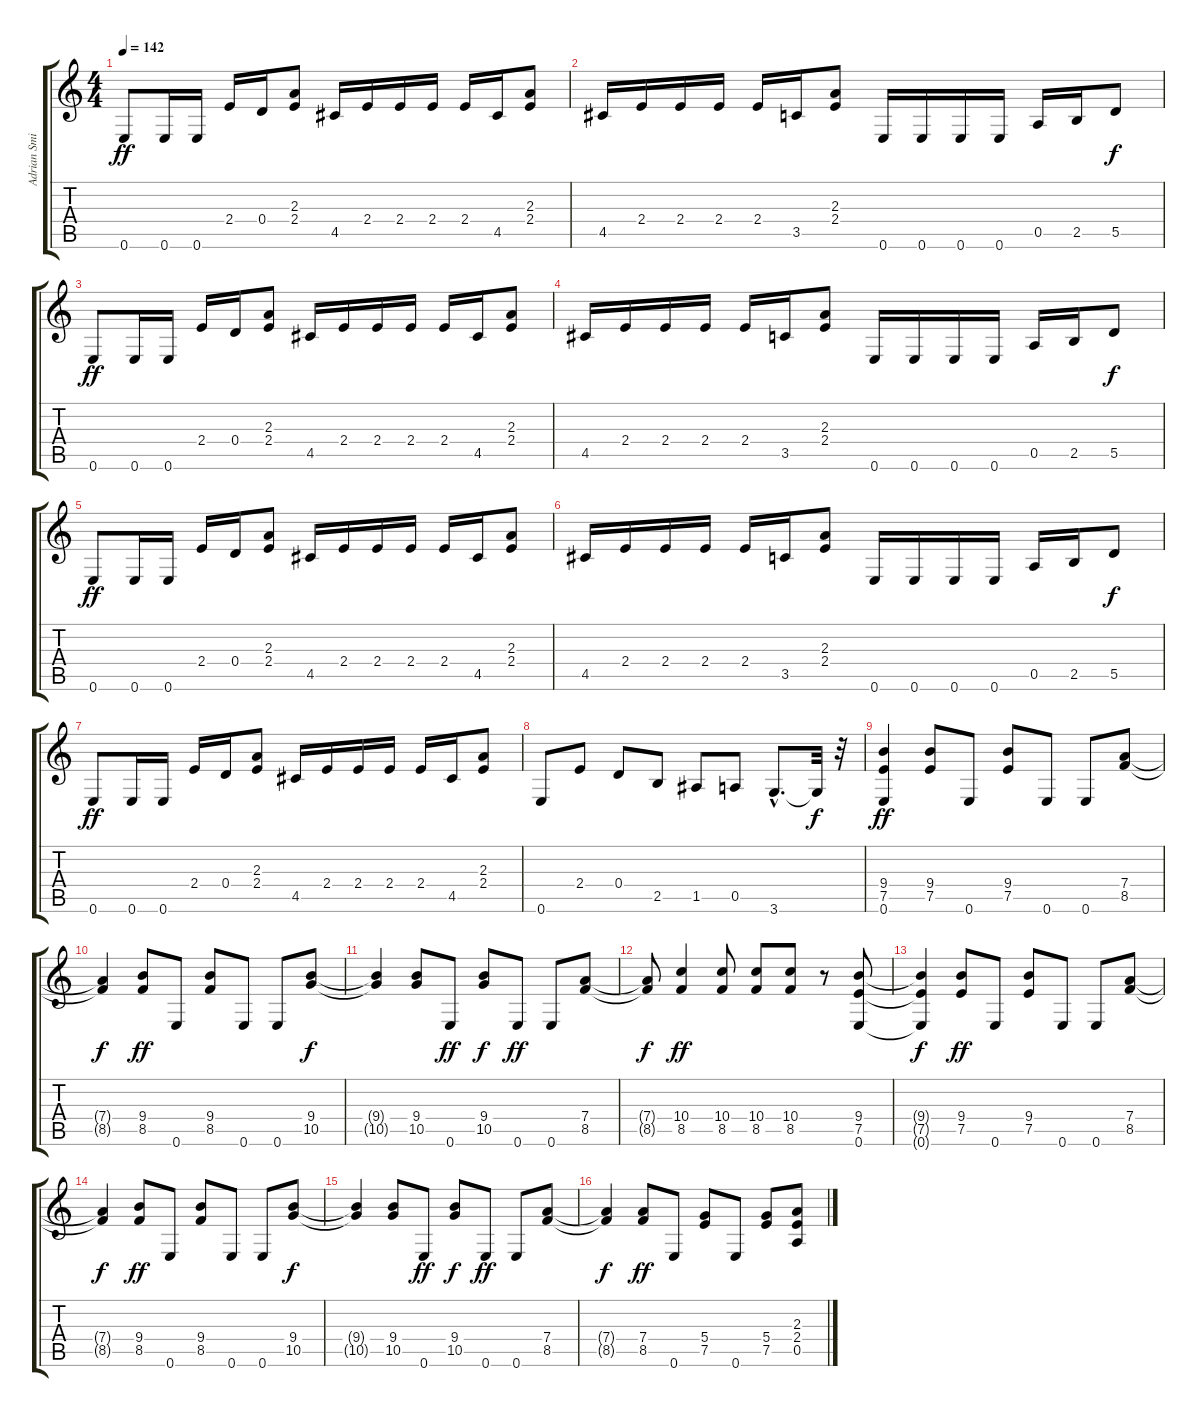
\track ("Adrian Smith" "Adrian Smi") {instrument overdrivenguitar}
\staff {score tabs}
\tuning (E4 B3 G3 D3 A2 E2) {hide}
\ts (4 4)
\tempo 142
\clef g2
\ks c
0.6.8{dy ff} 0.6.16 0.6.16 2.4.16 0.4.16 (2.3 2.4).8 4.5.16 2.4.16 2.4.16 2.4.16 2.4.16 4.5.16 (2.3 2.4).8 |
4.5.16 2.4.16 2.4.16 2.4.16 2.4.16 3.5.16 (2.3 2.4).8 0.6.16 0.6.16 0.6.16 0.6.16 0.5.16 2.5.16 5.5.8{dy f} |
0.6.8{dy ff} 0.6.16 0.6.16 2.4.16 0.4.16 (2.3 2.4).8 4.5.16 2.4.16 2.4.16 2.4.16 2.4.16 4.5.16 (2.3 2.4).8 |
4.5.16 2.4.16 2.4.16 2.4.16 2.4.16 3.5.16 (2.3 2.4).8 0.6.16 0.6.16 0.6.16 0.6.16 0.5.16 2.5.16 5.5.8{dy f} |
0.6.8{dy ff} 0.6.16 0.6.16 2.4.16 0.4.16 (2.3 2.4).8 4.5.16 2.4.16 2.4.16 2.4.16 2.4.16 4.5.16 (2.3 2.4).8 |
4.5.16 2.4.16 2.4.16 2.4.16 2.4.16 3.5.16 (2.3 2.4).8 0.6.16 0.6.16 0.6.16 0.6.16 0.5.16 2.5.16 5.5.8{dy f} |
0.6.8{dy ff} 0.6.16 0.6.16 2.4.16 0.4.16 (2.3 2.4).8 4.5.16 2.4.16 2.4.16 2.4.16 2.4.16 4.5.16 (2.3 2.4).8 |
0.6.8 2.4.8 0.4.8 2.5.8 1.5.8 0.5.8 3.6{hac}.8{d} 3.6{t}.32{dy f} r.32 |
(9.4 7.5 0.6).4{dy ff} (9.4 7.5).8 0.6.8 (9.4 7.5).8 0.6.8 0.6.8 (7.4 8.5).8 |
(7.4{t} 8.5{t}).4{dy f} (9.4 8.5).8{dy ff} 0.6.8 (9.4 8.5).8 0.6.8 0.6.8 (9.4 10.5).8{dy f} |
(9.4{t} 10.5{t}).4 (9.4 10.5).8 0.6.8{dy ff} (9.4 10.5).8{dy f} 0.6.8{dy ff} 0.6.8 (7.4 8.5).8 |
(7.4{t} 8.5{t}).8{dy f} (10.4 8.5).4{dy ff} (10.4 8.5).8 (10.4 8.5).8 (10.4 8.5).8 r.8 (9.4 7.5 0.6).8 |
(9.4{t} 7.5{t} 0.6{t}).4{dy f} (9.4 7.5).8{dy ff} 0.6.8 (9.4 7.5).8 0.6.8 0.6.8 (7.4 8.5).8 |
(7.4{t} 8.5{t}).4{dy f} (9.4 8.5).8{dy ff} 0.6.8 (9.4 8.5).8 0.6.8 0.6.8 (9.4 10.5).8{dy f} |
(9.4{t} 10.5{t}).4 (9.4 10.5).8 0.6.8{dy ff} (9.4 10.5).8{dy f} 0.6.8{dy ff} 0.6.8 (7.4 8.5).8 |
(7.4{t} 8.5{t}).4{dy f} (7.4 8.5).8{dy ff} 0.6.8 (5.4 7.5).8 0.6.8 (5.4 7.5).8 (2.3 2.4 0.5).8
